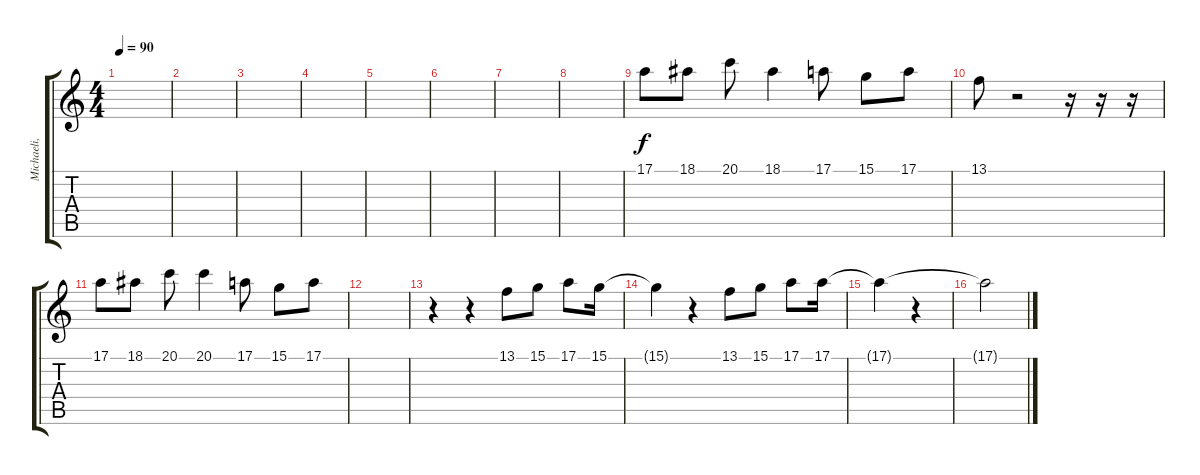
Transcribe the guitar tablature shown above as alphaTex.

\track ("Michaeli, Marcello, Haugland" "Michaeli, ") {instrument choiraahs}
\staff {score tabs}
\tuning (E4 B3 G3 D3 A2 E2) {hide}
\ts (4 4)
\tempo 90
\clef g2
\ks c
|
|
|
|
|
|
|
|
17.1.8 18.1.8 20.1.8 18.1.4 17.1.8 15.1.8 17.1.8 |
13.1.8 r.2 r.16 r.16 r.16 |
17.1.8 18.1.8 20.1.8 20.1.4 17.1.8 15.1.8 17.1.8 |
|
r.4 r.4 13.1.8 15.1.8 17.1.8 15.1.16 |
15.1{t}.4 r.4 13.1.8 15.1.8 17.1.8 17.1.16 |
17.1{t}.4 r.4 |
17.1{t}.2
